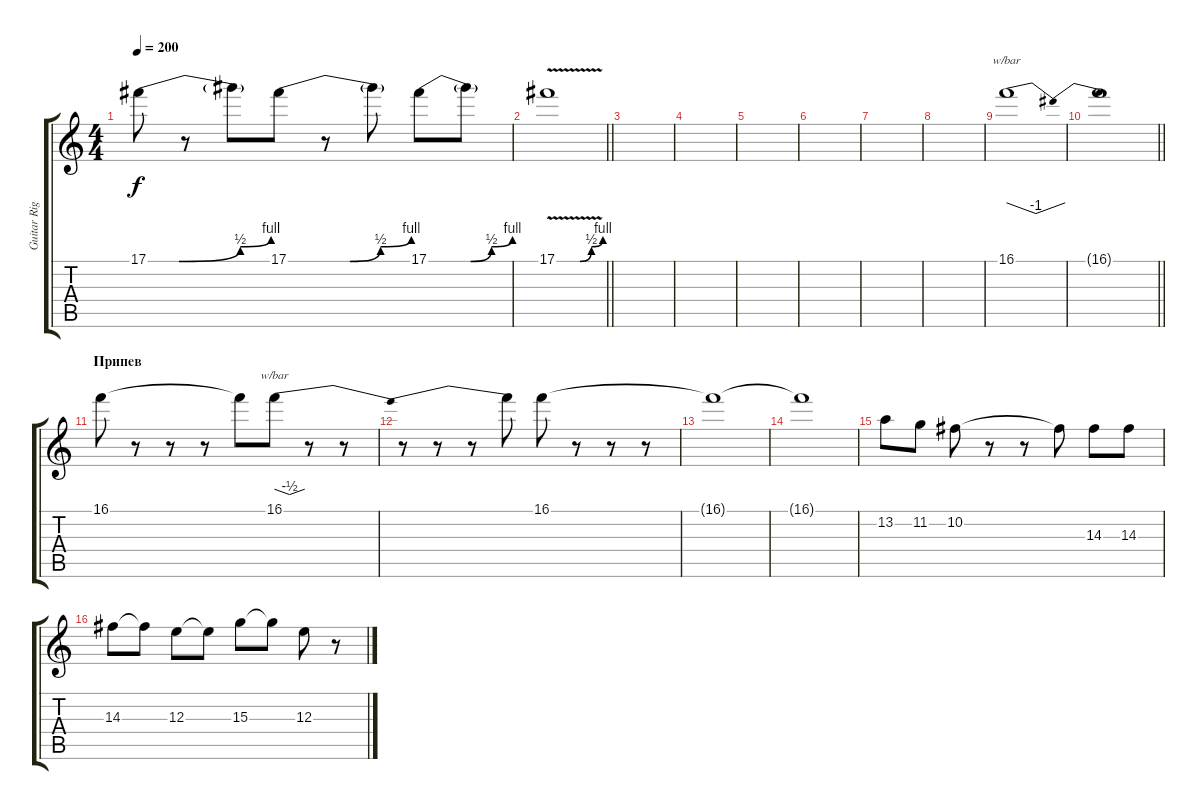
\track ("Guitar Right" "Guitar Rig") {instrument distortionguitar}
\staff {score tabs}
\tuning (Db4 Ab3 E3 B2 Gb2 B1) {hide}
\ts (4 4)
\tempo 200
\clef g2
\ks c
17.1{be (custom 0 0 15 0 45 2 60 4)}.8{dy f} r.8 17.1{t}.8 17.1{be (custom 0 0 15 0 30 0 45 2 60 4)}.8 r.8 17.1{t}.8 17.1{be (custom 0 0 15 0 30 0 45 2 60 4)}.8 17.1{t}.8 |
\barLineRight lightlight
17.1{be (custom 0 0 15 0 30 0 45 2 60 4) v}.1 |
|
|
|
|
|
|
16.1.1{tbe (dip default 0 0 30 -4 60 0)} |
\barLineRight lightlight
16.1{t}.1 |
\section ("" "Припев")
16.1.8 r.8 r.8 r.8 16.1{t}.8 16.1.8{tbe (dip default 0 0 30 -2 60 0)} r.8 r.8 |
r.8 r.8 r.8 16.1{t}.8 16.1.8 r.8 r.8 r.8 |
16.1{t}.1 |
16.1{t}.1 |
13.2.8 11.2.8 10.2.8 r.8 r.8 10.2{t}.8 14.3.8 14.3.8 |
14.3.8 14.3{t}.8 12.3.8 12.3{t}.8 15.3.8 15.3{t}.8 12.3.8 r.8
